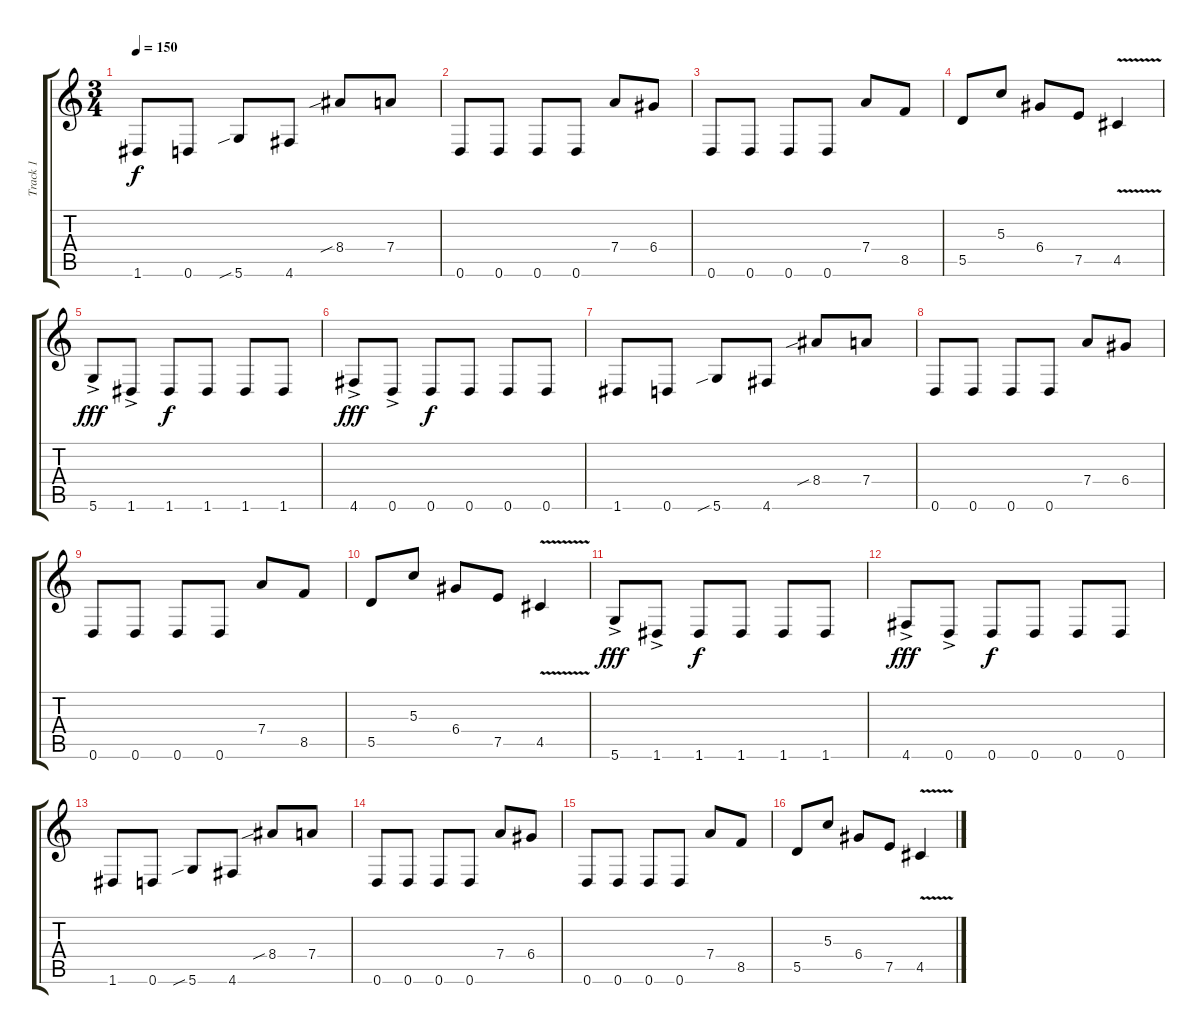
\track ("Track 1" "Track 1") {instrument distortionguitar}
\staff {score tabs}
\tuning (E4 B3 G3 D3 A2 D2) {hide}
\ts (3 4)
\tempo 150
\clef g2
\ks c
1.6.8{dy f} 0.6.8 5.6{sib}.8 4.6.8 8.4{sib}.8 7.4.8 |
0.6.8 0.6.8 0.6.8 0.6.8 7.4.8 6.4.8 |
0.6.8 0.6.8 0.6.8 0.6.8 7.4.8 8.5.8 |
5.5.8 5.3.8 6.4.8 7.5.8 4.5{v}.4 |
5.6{ac}.8{dy fff} 1.6{ac}.8 1.6.8{dy f} 1.6.8 1.6.8 1.6.8 |
4.6{ac}.8{dy fff} 0.6{ac}.8 0.6.8{dy f} 0.6.8 0.6.8 0.6.8 |
1.6.8 0.6.8 5.6{sib}.8 4.6.8 8.4{sib}.8 7.4.8 |
0.6.8 0.6.8 0.6.8 0.6.8 7.4.8 6.4.8 |
0.6.8 0.6.8 0.6.8 0.6.8 7.4.8 8.5.8 |
5.5.8 5.3.8 6.4.8 7.5.8 4.5{v}.4 |
5.6{ac}.8{dy fff} 1.6{ac}.8 1.6.8{dy f} 1.6.8 1.6.8 1.6.8 |
4.6{ac}.8{dy fff} 0.6{ac}.8 0.6.8{dy f} 0.6.8 0.6.8 0.6.8 |
1.6.8 0.6.8 5.6{sib}.8 4.6.8 8.4{sib}.8 7.4.8 |
0.6.8 0.6.8 0.6.8 0.6.8 7.4.8 6.4.8 |
0.6.8 0.6.8 0.6.8 0.6.8 7.4.8 8.5.8 |
5.5.8 5.3.8 6.4.8 7.5.8 4.5{v}.4
